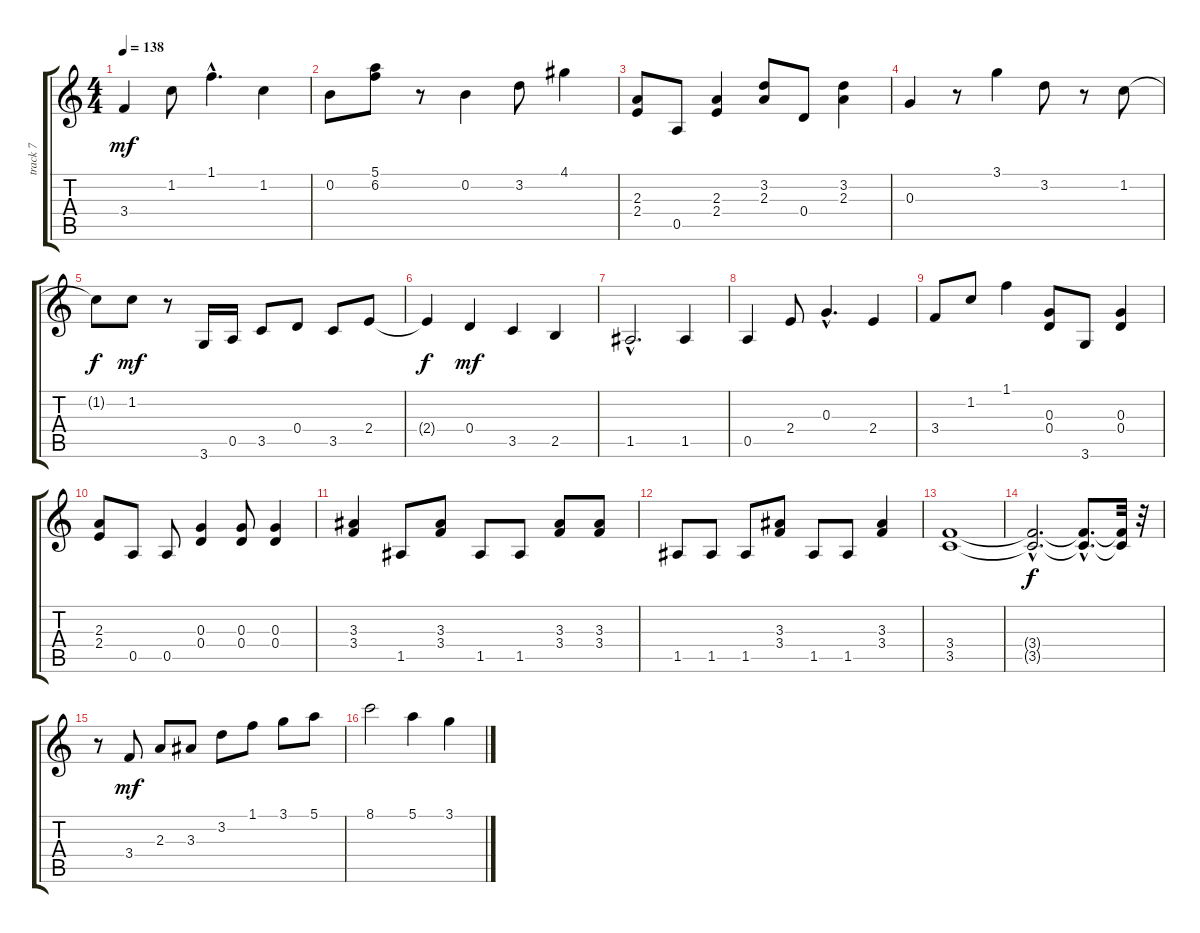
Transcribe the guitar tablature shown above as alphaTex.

\track ("track 7 " "track 7 ") {instrument overdrivenguitar}
\staff {score tabs}
\tuning (E4 B3 G3 D3 A2 E2) {hide}
\ts (4 4)
\tempo 138
\clef g2
\ks c
3.4.4{dy mf} 1.2.8 1.1{hac}.4{d} 1.2.4 |
0.2.8 (5.1 6.2).8 r.8 0.2.4 3.2.8 4.1.4 |
(2.3 2.4).8 0.5.8 (2.3 2.4).4 (3.2 2.3).8 0.4.8 (3.2 2.3).4 |
0.3.4 r.8 3.1.4 3.2.8 r.8 1.2.8 |
1.2{t}.8{dy f} 1.2.8{dy mf} r.8 3.6.16 0.5.16 3.5.8 0.4.8 3.5.8 2.4.8 |
2.4{t}.4{dy f} 0.4.4{dy mf} 3.5.4 2.5.4 |
1.5{hac}.2{d} 1.5.4 |
0.5.4 2.4.8 0.3{hac}.4{d} 2.4.4 |
3.4.8 1.2.8 1.1.4 (0.3 0.4).8 3.6.8 (0.3 0.4).4 |
(2.3 2.4).8 0.5.8 0.5.8 (0.3 0.4).4 (0.3 0.4).8 (0.3 0.4).4 |
(3.3 3.4).4 1.5.8 (3.3 3.4).8 1.5.8 1.5.8 (3.3 3.4).8 (3.3 3.4).8 |
1.5.8 1.5.8 1.5.8 (3.3 3.4).8 1.5.8 1.5.8 (3.3 3.4).4 |
(3.4 3.5).1 |
(3.4{hac t} 3.5{hac t}).2{d dy f} (3.4{hac t} 3.5{hac t}).8{d} (3.4{t} 3.5{t}).32 r.32 |
r.8 3.4.8{dy mf} 2.3.8 3.3.8 3.2.8 1.1.8 3.1.8 5.1.8 |
8.1.2 5.1.4 3.1.4
